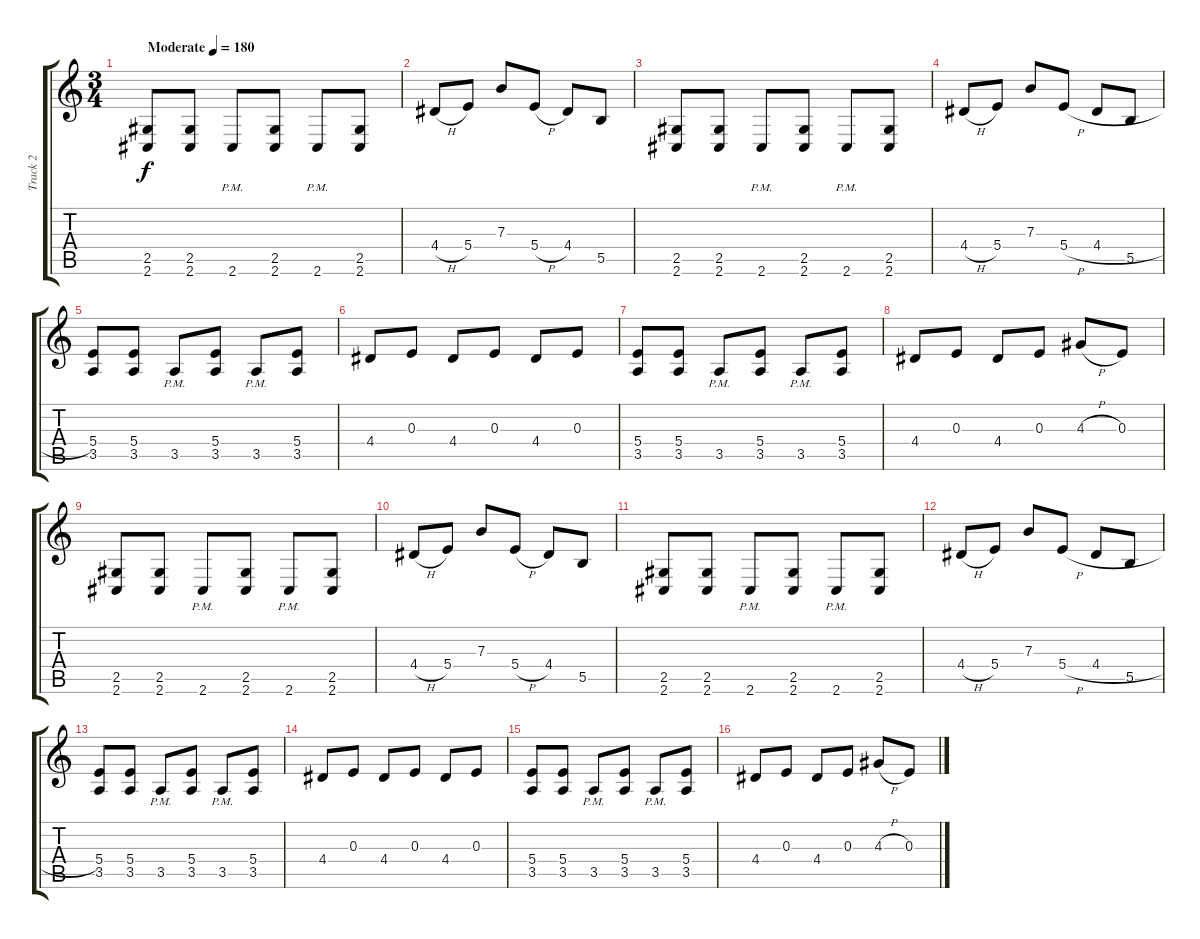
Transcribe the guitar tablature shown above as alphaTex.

\track ("Track 2" "Track 2") {instrument overdrivenguitar}
\staff {score tabs}
\tuning (Db4 Ab3 E3 B2 Gb2 B1) {hide}
\ts (3 4)
\tempo (180 "Moderate")
\clef g2
\ks c
(2.5 2.6).8{dy f instrument overdrivenguitar} (2.5 2.6).8 2.6{pm}.8 (2.5 2.6).8 2.6{pm}.8 (2.5 2.6).8 |
4.4{h}.8 5.4.8 7.3.8 5.4{h}.8 4.4.8 5.5.8 |
(2.5 2.6).8 (2.5 2.6).8 2.6{pm}.8 (2.5 2.6).8 2.6{pm}.8 (2.5 2.6).8 |
4.4{h}.8 5.4.8 7.3.8 5.4{h}.8 4.4{h}.8 5.5.8 |
(5.4 3.5).8 (5.4 3.5).8 3.5{pm}.8 (5.4 3.5).8 3.5{pm}.8 (5.4 3.5).8 |
4.4.8 0.3.8 4.4.8 0.3.8 4.4.8 0.3.8 |
(5.4 3.5).8 (5.4 3.5).8 3.5{pm}.8 (5.4 3.5).8 3.5{pm}.8 (5.4 3.5).8 |
4.4.8 0.3.8 4.4.8 0.3.8 4.3{h}.8 0.3.8 |
(2.5 2.6).8 (2.5 2.6).8 2.6{pm}.8 (2.5 2.6).8 2.6{pm}.8 (2.5 2.6).8 |
4.4{h}.8 5.4.8 7.3.8 5.4{h}.8 4.4.8 5.5.8 |
(2.5 2.6).8 (2.5 2.6).8 2.6{pm}.8 (2.5 2.6).8 2.6{pm}.8 (2.5 2.6).8 |
4.4{h}.8 5.4.8 7.3.8 5.4{h}.8 4.4{h}.8 5.5.8 |
(5.4 3.5).8 (5.4 3.5).8 3.5{pm}.8 (5.4 3.5).8 3.5{pm}.8 (5.4 3.5).8 |
4.4.8 0.3.8 4.4.8 0.3.8 4.4.8 0.3.8 |
(5.4 3.5).8 (5.4 3.5).8 3.5{pm}.8 (5.4 3.5).8 3.5{pm}.8 (5.4 3.5).8 |
4.4.8 0.3.8 4.4.8 0.3.8 4.3{h}.8 0.3.8
